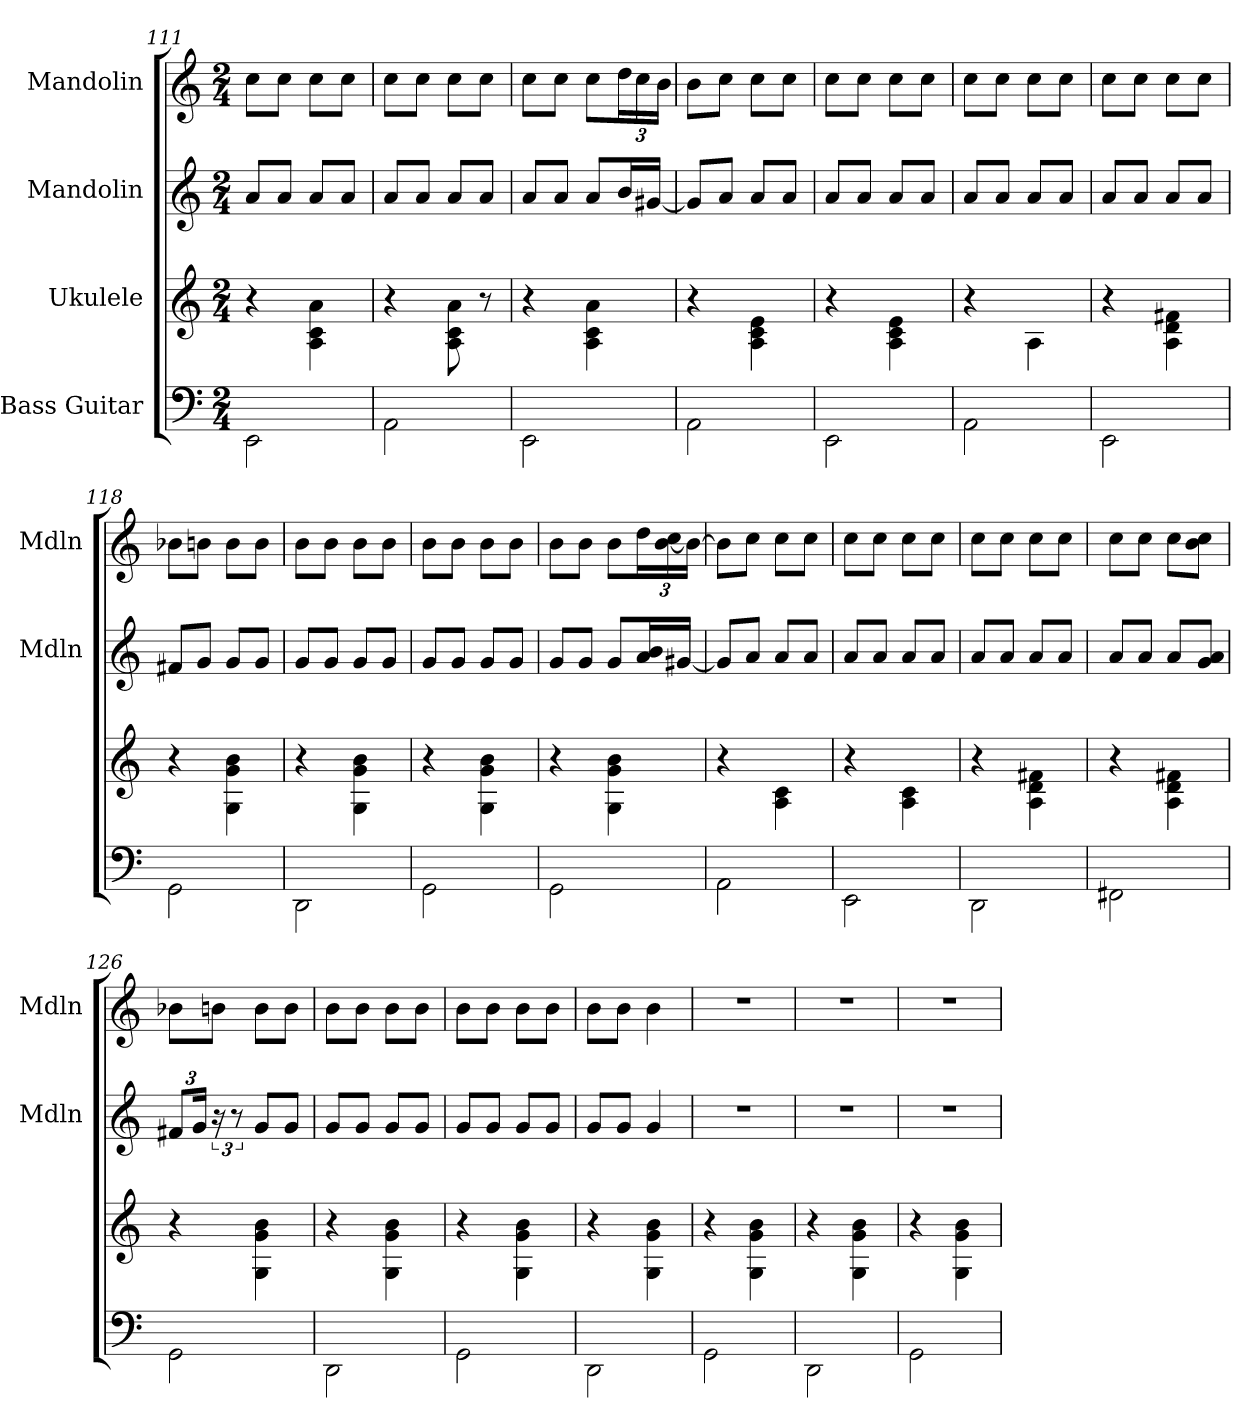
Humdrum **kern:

**kern	**kern	**kern	**kern
*part4	*part3	*part2	*part1
*staff4	*staff3	*staff2	*staff1
*I"Bass Guitar	*I"Ukulele	*I"Mandolin	*I"Mandolin
*	*	*I'Mdln	*I'Mdln
*	*	*clefG2	*clefG2
*k[]	*k[]	*k[]	*k[]
*M2/4	*M2/4	*M2/4	*M2/4
=111	=111	=111	=111
2EE\	4r	8a/L	8cc\L
.	.	8a/J	8cc\J
.	4A\ 4c\ 4a\	8a/L	8cc\L
.	.	8a/J	8cc\J
=112	=112	=112	=112
2AA\	4r	8a/L	8cc\L
.	.	8a/J	8cc\J
.	8A\ 8c\ 8a\	8a/L	8cc\L
.	8r	8a/J	8cc\J
!!LO:LB:g=z
=113	=113	=113	=113
2EE\	4r	8a/L	8cc\L
.	.	8a/J	8cc\J
.	4A\ 4c\ 4a\	8a/L	8cc\L
.	.	16b/L	24dd\L
.	.	.	24cc\
.	.	[16g#X/JJ	.
.	.	.	24b\JJ
=114	=114	=114	=114
2AA\	4r	8g#/L]	8b\L
.	.	8a/J	8cc\J
.	4A\ 4c\ 4e\	8a/L	8cc\L
.	.	8a/J	8cc\J
=115	=115	=115	=115
2EE\	4r	8a/L	8cc\L
.	.	8a/J	8cc\J
.	4A\ 4c\ 4e\	8a/L	8cc\L
.	.	8a/J	8cc\J
=116	=116	=116	=116
2AA\	4r	8a/L	8cc\L
.	.	8a/J	8cc\J
.	4A\	8a/L	8cc\L
.	.	8a/J	8cc\J
=117	=117	=117	=117
2EE\	4r	8a/L	8cc\L
.	.	8a/J	8cc\J
.	4A\ 4d\ 4f#\	8a/L	8cc\L
.	.	8a/J	8cc\J
=118	=118	=118	=118
2GG\	4r	8f#X/L	8b-X\L
.	.	8g/J	8bn\J
.	4G\ 4g\ 4b\	8g/L	8b\L
.	.	8g/J	8b\J
=119	=119	=119	=119
2DD\	4r	8g/L	8b\L
.	.	8g/J	8b\J
.	4G\ 4g\ 4b\	8g/L	8b\L
.	.	8g/J	8b\J
=120	=120	=120	=120
2GG\	4r	8g/L	8b\L
.	.	8g/J	8b\J
.	4G\ 4g\ 4b\	8g/L	8b\L
.	.	8g/J	8b\J
!!LO:LB:g=z
=121	=121	=121	=121
2GG\	4r	8g/L	8b\L
.	.	8g/J	8b\J
.	4G\ 4g\ 4b\	8g/L	8b\L
.	.	16a/ 16b/L	24dd\L
.	.	.	[24b\ 24cc\
.	.	[16g#X/JJ	.
.	.	.	24b\JJ_
=122	=122	=122	=122
2AA\	4r	8g#/L]	8b\L]
.	.	8a/J	8cc\J
.	4A\ 4c\	8a/L	8cc\L
.	.	8a/J	8cc\J
=123	=123	=123	=123
2EE\	4r	8a/L	8cc\L
.	.	8a/J	8cc\J
.	4A\ 4c\	8a/L	8cc\L
.	.	8a/J	8cc\J
=124	=124	=124	=124
2DD\	4r	8a/L	8cc\L
.	.	8a/J	8cc\J
.	4A\ 4d\ 4f#\	8a/L	8cc\L
.	.	8a/J	8cc\J
=125	=125	=125	=125
2FF#\	4r	8a/L	8cc\L
.	.	8a/J	8cc\J
.	4A\ 4d\ 4f#\	8a/L	8cc\L
.	.	8g/ 8a/J	8b\ 8cc\J
=126	=126	=126	=126
2GG\	4r	12f#X/L	8b-X\L
.	.	24g/Jk	.
.	.	24r	8bn\J
.	.	12r	.
.	4G\ 4g\ 4b\	8g/L	8b\L
.	.	8g/J	8b\J
=127	=127	=127	=127
2DD\	4r	8g/L	8b\L
.	.	8g/J	8b\J
.	4G\ 4g\ 4b\	8g/L	8b\L
.	.	8g/J	8b\J
!!LO:PB:g=z
=128	=128	=128	=128
2GG\	4r	8g/L	8b\L
.	.	8g/J	8b\J
.	4G\ 4g\ 4b\	8g/L	8b\L
.	.	8g/J	8b\J
=129	=129	=129	=129
*	*	*	*MM135
2DD\	4r	8g/L	8b\L
.	.	8g/J	8b\J
*	*	*	*MM129
.	4G\ 4g\ 4b\	4g/	4b\
=130	=130	=130	=130
*	*	*	*MM120
2GG\	4r	2r	2r
.	4G\ 4g\ 4b\	.	.
=131	=131	=131	=131
*	*	*	*MM100
2DD\	4r	2r	2r
.	4G\ 4g\ 4b\	.	.
=132	=132	=132	=132
2GG\	4r	2r	2r
.	4G\ 4g\ 4b\	.	.
=	=	=	=
*-	*-	*-	*-
